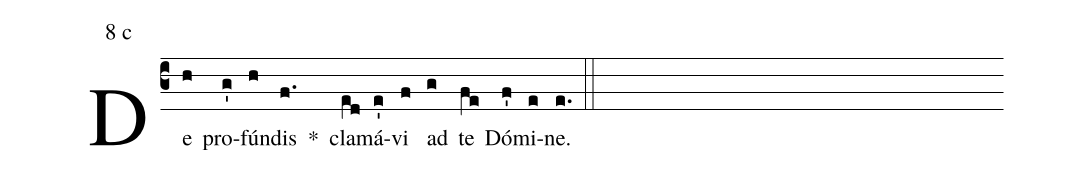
mode:8 c;
%%
(c3) De(h) pro(g')fún(h)dis(f.) *() cla(e[ll:1]d)má(e')vi(f) ad(g) te(fe) Dó(f')mi(e)ne.(e.) (::)
